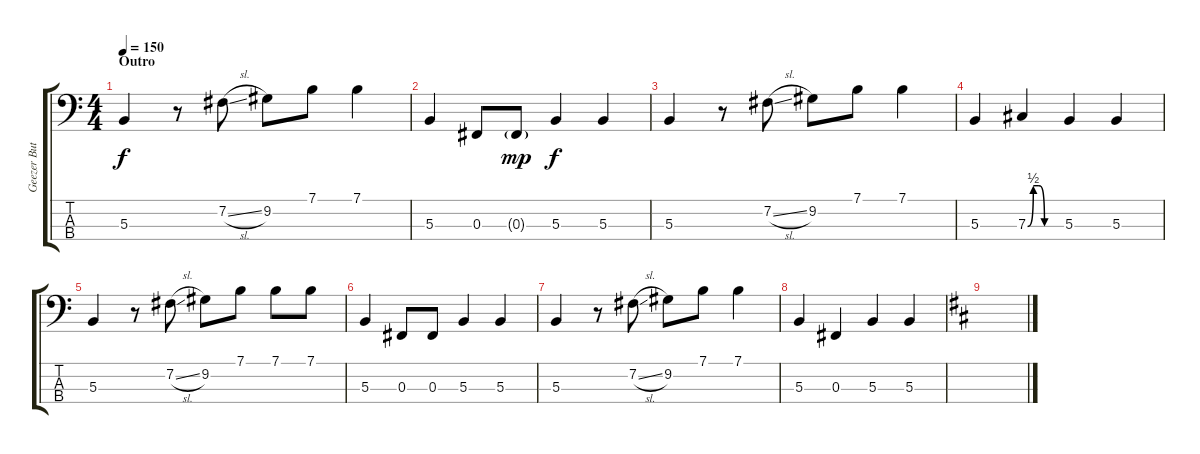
\track ("Geezer Butler" "Geezer But") {instrument electricbassfinger}
\staff {score tabs}
\tuning (E2 B1 Gb1 Db1) {hide}
\ts (4 4)
\section ("" "Outro")
\tempo 150
\clef f4
\ks c
5.3.4{dy f} r.8 7.2{sl}.8 9.2.8 7.1.8 7.1.4 |
5.3.4 0.3.8 0.3{g}.8{dy mp} 5.3.4{dy f} 5.3.4 |
5.3.4 r.8 7.2{sl}.8 9.2.8 7.1.8 7.1.4 |
5.3.4 7.3{be (custom 0 0 10 2 20 2 30 0 60 0)}.4 5.3.4 5.3.4 |
5.3.4 r.8 7.2{sl}.8 9.2.8 7.1.8 7.1.8 7.1.8 |
5.3.4 0.3.8 0.3.8 5.3.4 5.3.4 |
5.3.4 r.8 7.2{sl}.8 9.2.8 7.1.8 7.1.4 |
5.3.4 0.3.4 5.3.4 5.3.4 |
\ks d
